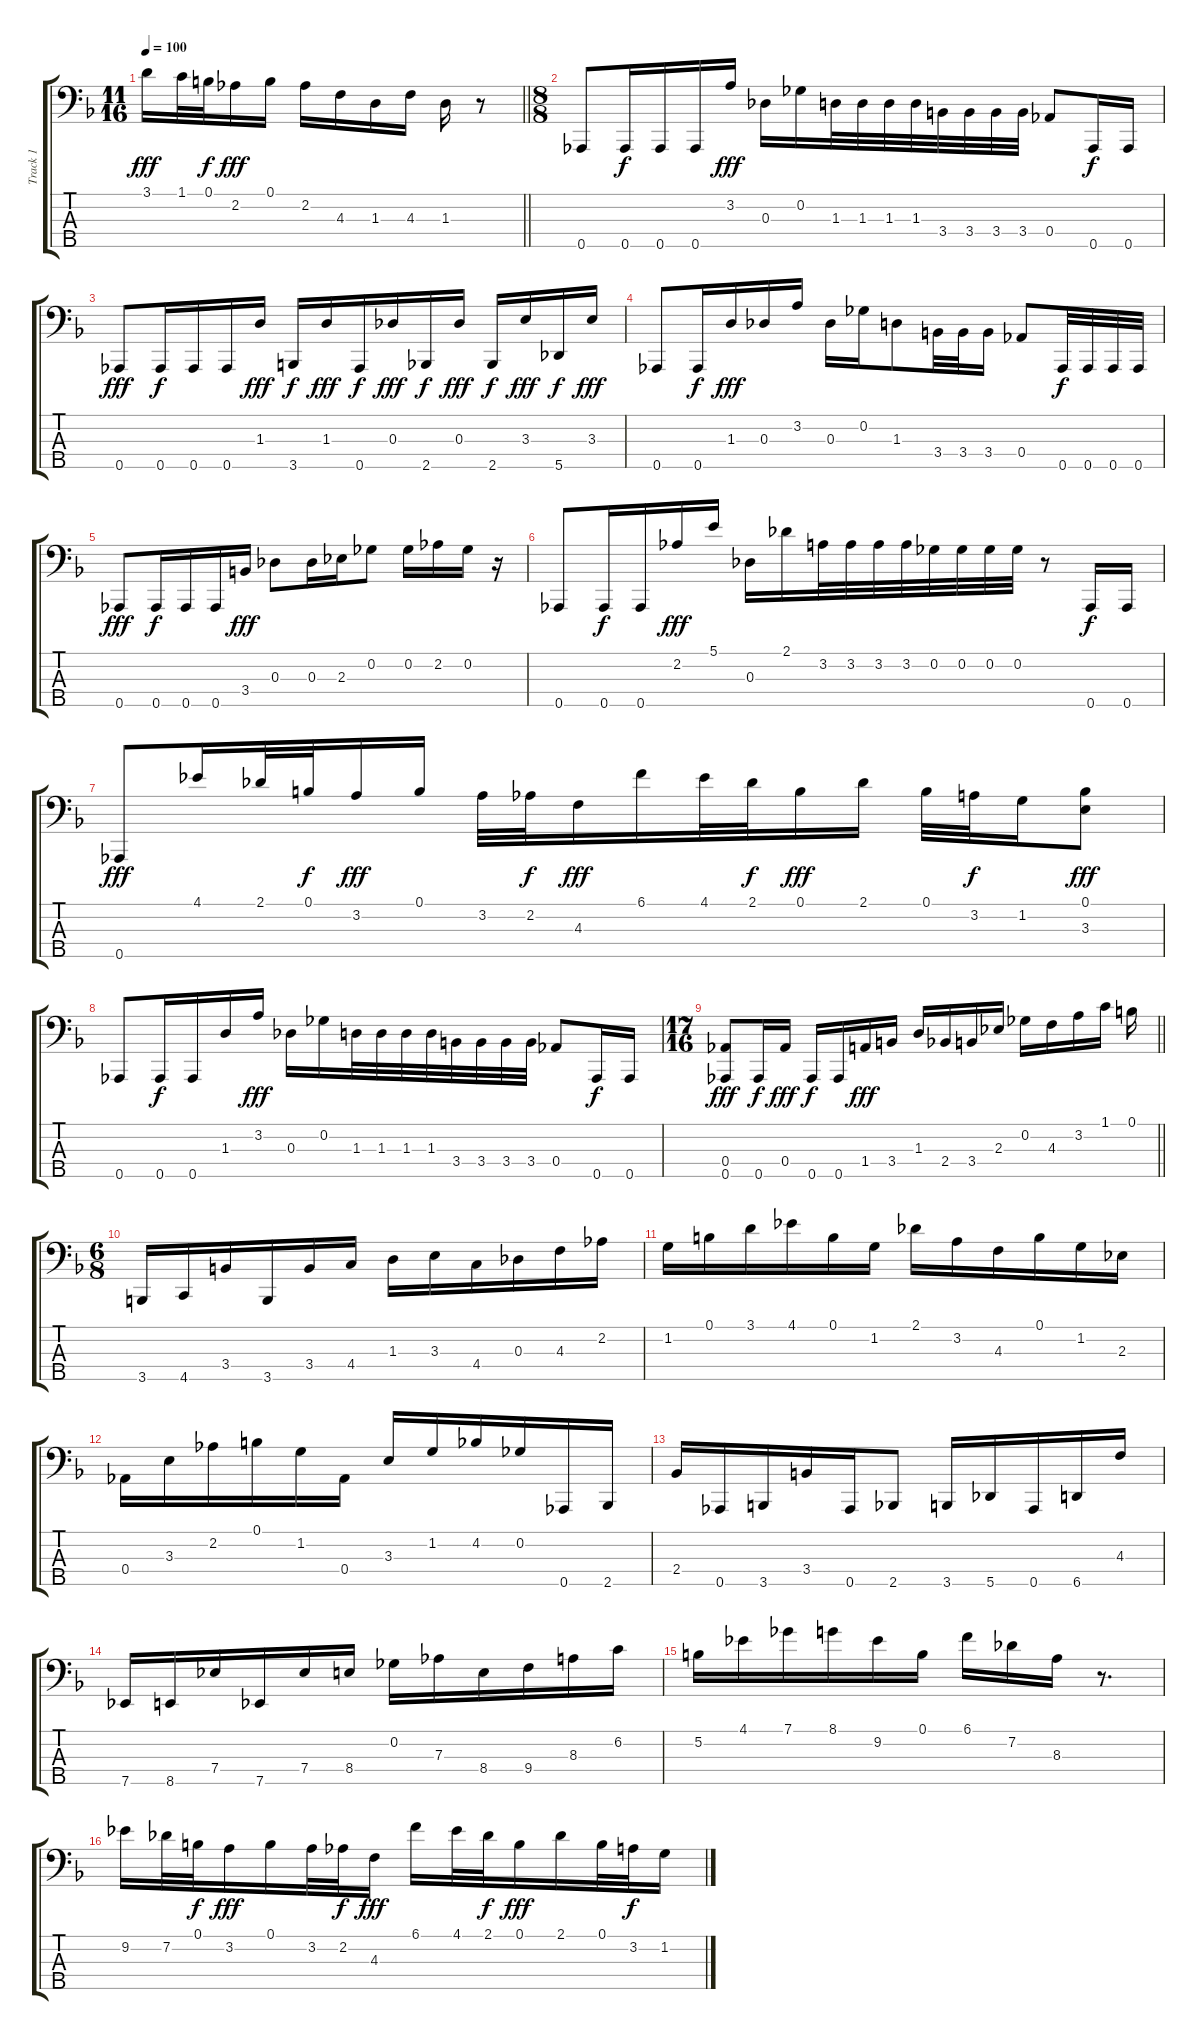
\track ("Track 1" "Track 1") {instrument electricbasspick}
\staff {score tabs}
\tuning (B2 Gb2 Db2 Ab1 Ab0) {hide}
\ts (11 16)
\tempo 100
\clef f4
\barLineRight lightlight
\ks f
3.1.16{dy fff} 1.1.32 0.1.32{dy f} 2.2.16{dy fff} 0.1.16 2.2.16 4.3.16 1.3.16 4.3.16 1.3.16 r.8 |
\ts (8 8)
0.5.8 0.5.16{dy f} 0.5.16 0.5.16 3.2.16{dy fff} 0.3.16 0.2.16 1.3.32 1.3.32 1.3.32 1.3.32 3.4.32 3.4.32 3.4.32 3.4.32 0.4.8 0.5.16{dy f} 0.5.16 |
0.5.8{dy fff} 0.5.16{dy f} 0.5.16 0.5.16 1.3.16{dy fff} 3.5.16{dy f} 1.3.16{dy fff} 0.5.16{dy f} 0.3.16{dy fff} 2.5.16{dy f} 0.3.16{dy fff} 2.5.16{dy f} 3.3.16{dy fff} 5.5.16{dy f} 3.3.16{dy fff} |
0.5.8 0.5.16{dy f} 1.3.16{dy fff} 0.3.16 3.2.16 0.3.16 0.2.16 1.3.8 3.4.32 3.4.32 3.4.16 0.4.8 0.5.32{dy f} 0.5.32 0.5.32 0.5.32 |
0.5.8{dy fff} 0.5.16{dy f} 0.5.16 0.5.16 3.4.16{dy fff} 0.3.8 0.3.16 2.3.16 0.2.8 0.2.16 2.2.16 0.2.16 r.16 |
0.5.8 0.5.16{dy f} 0.5.16 2.2.16{dy fff} 5.1.16 0.3.16 2.1.16 3.2.32 3.2.32 3.2.32 3.2.32 0.2.32 0.2.32 0.2.32 0.2.32 r.8 0.5.16{dy f} 0.5.16 |
0.5.8{dy fff} 4.1.16 2.1.32 0.1.32{dy f} 3.2.16{dy fff} 0.1.16 3.2.32 2.2.32{dy f} 4.3.16{dy fff} 6.1.16 4.1.32 2.1.32{dy f} 0.1.16{dy fff} 2.1.16 0.1.32 3.2.32{dy f} 1.2.16 (0.1 3.3).8{dy fff} |
0.5.8 0.5.16{dy f} 0.5.16 1.3.16 3.2.16{dy fff} 0.3.16 0.2.16 1.3.32 1.3.32 1.3.32 1.3.32 3.4.32 3.4.32 3.4.32 3.4.32 0.4.8 0.5.16{dy f} 0.5.16 |
\ts (17 16)
\barLineRight lightlight
(0.4 0.5).8{dy fff} 0.5.16{dy f} 0.4.16{dy fff} 0.5.16{dy f} 0.5.16 1.4.16{dy fff} 3.4.16 1.3.16 2.4.16 3.4.16 2.3.16 0.2.16 4.3.16 3.2.16 1.1.16 0.1.16 |
\ts (6 8)
3.5.16 4.5.16 3.4.16 3.5.16 3.4.16 4.4.16 1.3.16 3.3.16 4.4.16 0.3.16 4.3.16 2.2.16 |
1.2.16 0.1.16 3.1.16 4.1.16 0.1.16 1.2.16 2.1.16 3.2.16 4.3.16 0.1.16 1.2.16 2.3.16 |
0.4.16 3.3.16 2.2.16 0.1.16 1.2.16 0.4.16 3.3.16 1.2.16 4.2.16 0.2.16 0.5.16 2.5.16 |
2.4.16 0.5.16 3.5.16 3.4.16 0.5.16 2.5.8 3.5.16 5.5.16 0.5.16 6.5.16 4.3.16 |
7.5.16 8.5.16 7.4.16 7.5.16 7.4.16 8.4.16 0.2.16 7.3.16 8.4.16 9.4.16 8.3.16 6.2.16 |
5.2.16 4.1.16 7.1.16 8.1.16 9.2.16 0.1.16 6.1.16 7.2.16 8.3.16 r.8{d} |
9.2.16 7.2.32 0.1.32{dy f} 3.2.16{dy fff} 0.1.16 3.2.32 2.2.32{dy f} 4.3.16{dy fff} 6.1.16 4.1.32 2.1.32{dy f} 0.1.16{dy fff} 2.1.16 0.1.32 3.2.32{dy f} 1.2.16
